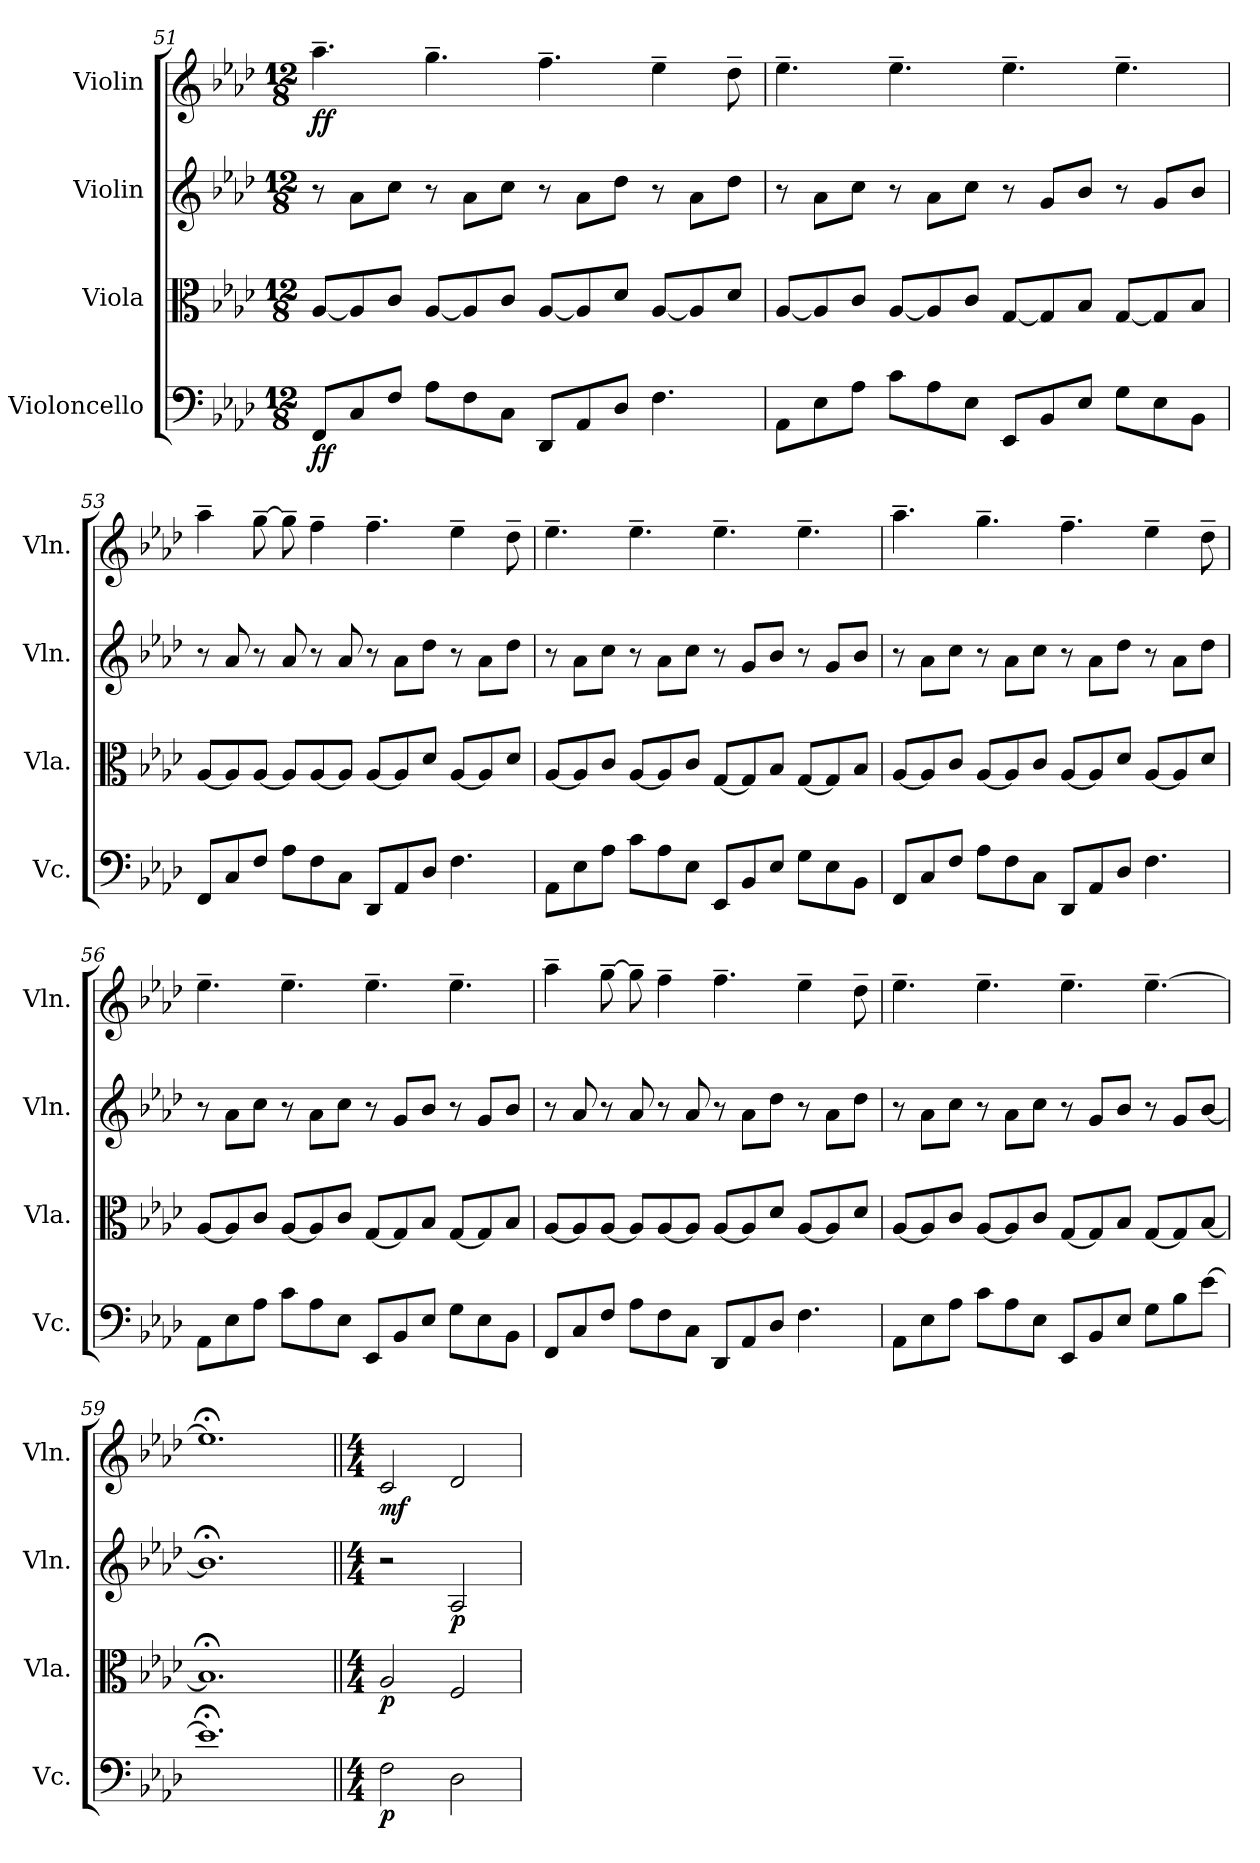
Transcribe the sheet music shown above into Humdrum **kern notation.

**kern	**dynam	**kern	**dynam	**kern	**dynam	**kern	**dynam
*part4	*part4	*part3	*part3	*part2	*part2	*part1	*part1
*staff4	*staff4	*staff3	*staff3	*staff2	*staff2	*staff1	*staff1
*I"Violoncello	*	*I"Viola	*	*I"Violin	*	*I"Violin	*
*I'Vc.	*	*I'Vla.	*	*I'Vln.	*	*I'Vln.	*
!!LO:PB:g=z
*clefF4	*	*clefC3	*	*clefG2	*	*clefG2	*
*k[b-e-a-d-]	*	*k[b-e-a-d-]	*	*k[b-e-a-d-]	*	*k[b-e-a-d-]	*
*M12/8	*	*M12/8	*	*M12/8	*	*M12/8	*
=51	=51	=51	=51	=51	=51	=51	=51
!	!LO:DY:b	!	!	!	!	!	!LO:DY:b
8FF/L	ff	[8A-/L	.	8r	.	4.aa-~\	ff
8C/	.	8A-/]	.	8a-\L	.	.	.
8F/J	.	8c/J	.	8cc\J	.	.	.
8A-\L	.	[8A-/L	.	8r	.	4.gg~\	.
8F\	.	8A-/]	.	8a-\L	.	.	.
8C\J	.	8c/J	.	8cc\J	.	.	.
8DD-/L	.	[8A-/L	.	8r	.	4.ff~\	.
8AA-/	.	8A-/]	.	8a-\L	.	.	.
8D-/J	.	8d-/J	.	8dd-\J	.	.	.
4.F\	.	[8A-/L	.	8r	.	4ee-~\	.
.	.	8A-/]	.	8a-\L	.	.	.
.	.	8d-/J	.	8dd-\J	.	8dd-~\	.
=52	=52	=52	=52	=52	=52	=52	=52
8AA-\L	.	[8A-/L	.	8r	.	4.ee-~\	.
8E-\	.	8A-/]	.	8a-\L	.	.	.
8A-\J	.	8c/J	.	8cc\J	.	.	.
8c\L	.	[8A-/L	.	8r	.	4.ee-~\	.
8A-\	.	8A-/]	.	8a-\L	.	.	.
8E-\J	.	8c/J	.	8cc\J	.	.	.
8EE-/L	.	[8G/L	.	8r	.	4.ee-~\	.
8BB-/	.	8G/]	.	8g/L	.	.	.
8E-/J	.	8B-/J	.	8b-/J	.	.	.
8G\L	.	[8G/L	.	8r	.	4.ee-~\	.
8E-\	.	8G/]	.	8g/L	.	.	.
8BB-\J	.	8B-/J	.	8b-/J	.	.	.
=53	=53	=53	=53	=53	=53	=53	=53
8FF/L	.	[8A-/L	.	8r	.	4aa-~\	.
8C/	.	8A-/]	.	8a-/	.	.	.
8F/J	.	[8A-/J	.	8r	.	[8gg~\	.
8A-\L	.	8A-/L]	.	8a-/	.	8gg~\]	.
8F\	.	[8A-/	.	8r	.	4ff~\	.
8C\J	.	8A-/J]	.	8a-/	.	.	.
8DD-/L	.	[8A-/L	.	8r	.	4.ff~\	.
8AA-/	.	8A-/]	.	8a-\L	.	.	.
8D-/J	.	8d-/J	.	8dd-\J	.	.	.
4.F\	.	[8A-/L	.	8r	.	4ee-~\	.
.	.	8A-/]	.	8a-\L	.	.	.
.	.	8d-/J	.	8dd-\J	.	8dd-~\	.
!!LO:LB:g=z
=54	=54	=54	=54	=54	=54	=54	=54
8AA-\L	.	[8A-/L	.	8r	.	4.ee-~\	.
8E-\	.	8A-/]	.	8a-\L	.	.	.
8A-\J	.	8c/J	.	8cc\J	.	.	.
8c\L	.	[8A-/L	.	8r	.	4.ee-~\	.
8A-\	.	8A-/]	.	8a-\L	.	.	.
8E-\J	.	8c/J	.	8cc\J	.	.	.
8EE-/L	.	[8G/L	.	8r	.	4.ee-~\	.
8BB-/	.	8G/]	.	8g/L	.	.	.
8E-/J	.	8B-/J	.	8b-/J	.	.	.
8G\L	.	[8G/L	.	8r	.	4.ee-~\	.
8E-\	.	8G/]	.	8g/L	.	.	.
8BB-\J	.	8B-/J	.	8b-/J	.	.	.
=55	=55	=55	=55	=55	=55	=55	=55
8FF/L	.	[8A-/L	.	8r	.	4.aa-~\	.
8C/	.	8A-/]	.	8a-\L	.	.	.
8F/J	.	8c/J	.	8cc\J	.	.	.
8A-\L	.	[8A-/L	.	8r	.	4.gg~\	.
8F\	.	8A-/]	.	8a-\L	.	.	.
8C\J	.	8c/J	.	8cc\J	.	.	.
8DD-/L	.	[8A-/L	.	8r	.	4.ff~\	.
8AA-/	.	8A-/]	.	8a-\L	.	.	.
8D-/J	.	8d-/J	.	8dd-\J	.	.	.
4.F\	.	[8A-/L	.	8r	.	4ee-~\	.
.	.	8A-/]	.	8a-\L	.	.	.
.	.	8d-/J	.	8dd-\J	.	8dd-~\	.
=56	=56	=56	=56	=56	=56	=56	=56
8AA-\L	.	[8A-/L	.	8r	.	4.ee-~\	.
8E-\	.	8A-/]	.	8a-\L	.	.	.
8A-\J	.	8c/J	.	8cc\J	.	.	.
8c\L	.	[8A-/L	.	8r	.	4.ee-~\	.
8A-\	.	8A-/]	.	8a-\L	.	.	.
8E-\J	.	8c/J	.	8cc\J	.	.	.
8EE-/L	.	[8G/L	.	8r	.	4.ee-~\	.
8BB-/	.	8G/]	.	8g/L	.	.	.
8E-/J	.	8B-/J	.	8b-/J	.	.	.
8G\L	.	[8G/L	.	8r	.	4.ee-~\	.
8E-\	.	8G/]	.	8g/L	.	.	.
8BB-\J	.	8B-/J	.	8b-/J	.	.	.
!!LO:LB:g=z
=57	=57	=57	=57	=57	=57	=57	=57
8FF/L	.	[8A-/L	.	8r	.	4aa-~\	.
8C/	.	8A-/]	.	8a-/	.	.	.
8F/J	.	[8A-/J	.	8r	.	[8gg~\	.
8A-\L	.	8A-/L]	.	8a-/	.	8gg~\]	.
8F\	.	[8A-/	.	8r	.	4ff~\	.
8C\J	.	8A-/J]	.	8a-/	.	.	.
8DD-/L	.	[8A-/L	.	8r	.	4.ff~\	.
8AA-/	.	8A-/]	.	8a-\L	.	.	.
8D-/J	.	8d-/J	.	8dd-\J	.	.	.
4.F\	.	[8A-/L	.	8r	.	4ee-~\	.
.	.	8A-/]	.	8a-\L	.	.	.
.	.	8d-/J	.	8dd-\J	.	8dd-~\	.
=58	=58	=58	=58	=58	=58	=58	=58
8AA-\L	.	[8A-/L	.	8r	.	4.ee-~\	.
8E-\	.	8A-/]	.	8a-\L	.	.	.
8A-\J	.	8c/J	.	8cc\J	.	.	.
8c\L	.	[8A-/L	.	8r	.	4.ee-~\	.
8A-\	.	8A-/]	.	8a-\L	.	.	.
8E-\J	.	8c/J	.	8cc\J	.	.	.
8EE-/L	.	[8G/L	.	8r	.	4.ee-~\	.
8BB-/	.	8G/]	.	8g/L	.	.	.
8E-/J	.	8B-/J	.	8b-/J	.	.	.
8G\L	.	[8G/L	.	8r	.	[4.ee-~\	.
8B-\	.	8G/]	.	8g/L	.	.	.
[8e-\J	.	[8B-/J	.	[8b-/J	.	.	.
=59	=59	=59	=59	=59	=59	=59	=59
1.e-;<]	.	1.B-;<]	.	1.b-;<]	.	1.ee-;<]	.
=60||	=60||	=60||	=60||	=60||	=60||	=60||	=60||
*M4/4	*	*M4/4	*	*M4/4	*	*M4/4	*
*	*	*	*	*	*	*MM40	*
!	!LO:DY:b	!	!LO:DY:b	!	!	!	!LO:DY:b
2F\	p	2A-/	p	2r	.	2c/	mf
!	!	!	!	!	!LO:DY:b	!	!
2D-\	.	2F/	.	2A-/	p	2d-/	.
=	=	=	=	=	=	=	=
*-	*-	*-	*-	*-	*-	*-	*-
